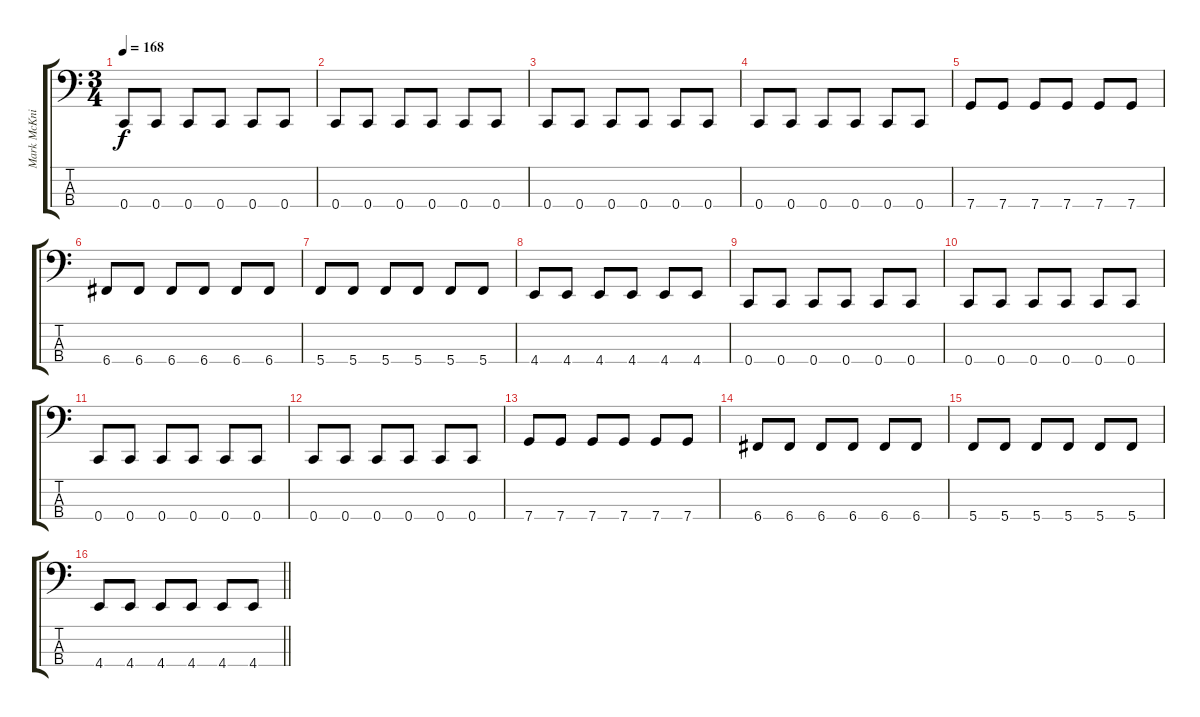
\track ("Mark McKnight" "Mark McKni") {instrument electricbasspick}
\staff {score tabs}
\tuning (F2 C2 G1 C1) {hide}
\ts (3 4)
\tempo 168
\clef f4
\ks c
0.4.8{dy f} 0.4.8 0.4.8 0.4.8 0.4.8 0.4.8 |
0.4.8 0.4.8 0.4.8 0.4.8 0.4.8 0.4.8 |
0.4.8 0.4.8 0.4.8 0.4.8 0.4.8 0.4.8 |
0.4.8 0.4.8 0.4.8 0.4.8 0.4.8 0.4.8 |
7.4.8 7.4.8 7.4.8 7.4.8 7.4.8 7.4.8 |
6.4.8 6.4.8 6.4.8 6.4.8 6.4.8 6.4.8 |
5.4.8 5.4.8 5.4.8 5.4.8 5.4.8 5.4.8 |
4.4.8 4.4.8 4.4.8 4.4.8 4.4.8 4.4.8 |
0.4.8 0.4.8 0.4.8 0.4.8 0.4.8 0.4.8 |
0.4.8 0.4.8 0.4.8 0.4.8 0.4.8 0.4.8 |
0.4.8 0.4.8 0.4.8 0.4.8 0.4.8 0.4.8 |
0.4.8 0.4.8 0.4.8 0.4.8 0.4.8 0.4.8 |
7.4.8 7.4.8 7.4.8 7.4.8 7.4.8 7.4.8 |
6.4.8 6.4.8 6.4.8 6.4.8 6.4.8 6.4.8 |
5.4.8 5.4.8 5.4.8 5.4.8 5.4.8 5.4.8 |
\barLineRight lightlight
4.4.8 4.4.8 4.4.8 4.4.8 4.4.8 4.4.8
